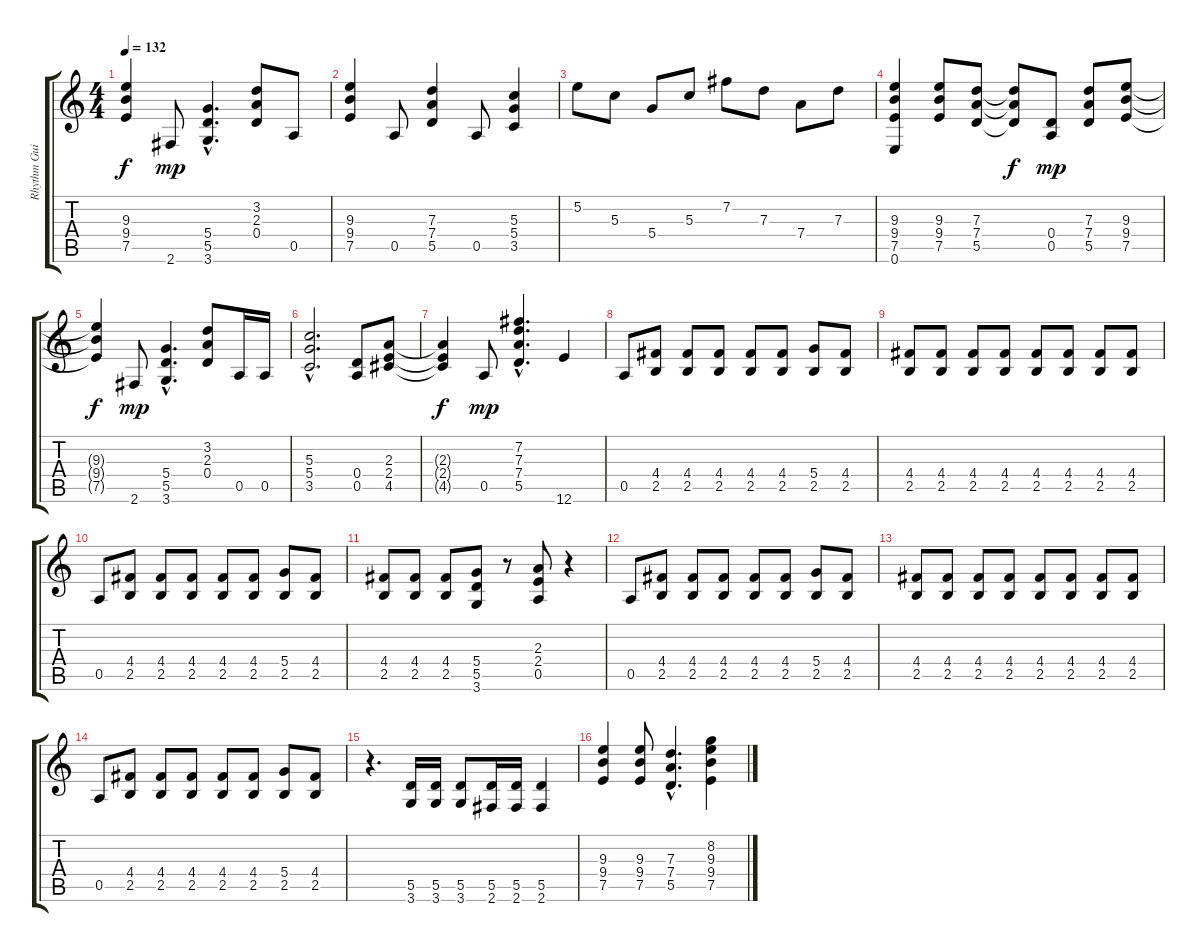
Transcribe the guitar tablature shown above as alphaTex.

\track ("Rhythm Guitar" "Rhythm Gui") {instrument distortionguitar}
\staff {score tabs}
\tuning (E4 B3 G3 D3 A2 E2) {hide}
\ts (4 4)
\tempo 132
\clef g2
\ks c
(9.3{t} 9.4{t} 7.5{t}).4{dy f} 2.6.8{dy mp} (5.4{hac} 5.5{hac} 3.6{hac}).4{d} (3.2 2.3 0.4).8 0.5.8 |
(9.3 9.4 7.5).4 0.5.8 (7.3 7.4 5.5).4 0.5.8 (5.3 5.4 3.5).4 |
5.2.8 5.3.8 5.4.8 5.3.8 7.2.8 7.3.8 7.4.8 7.3.8 |
(9.3 9.4 7.5 0.6).4 (9.3 9.4 7.5).8 (7.3 7.4 5.5).8 (7.3{t} 7.4{t} 5.5{t}).8{dy f} (0.4 0.5).8{dy mp} (7.3 7.4 5.5).8 (9.3 9.4 7.5).8 |
(9.3{t} 9.4{t} 7.5{t}).4{dy f} 2.6.8{dy mp} (5.4{hac} 5.5{hac} 3.6{hac}).4{d} (3.2 2.3 0.4).8 0.5.16 0.5.16 |
(5.3{hac} 5.4{hac} 3.5{hac}).2{d} (0.4 0.5).8 (2.3 2.4 4.5).8 |
(2.3{t} 2.4{t} 4.5{t}).4{dy f} 0.5.8{dy mp} (7.2{hac} 7.3{hac} 7.4{hac} 5.5{hac}).4{d} 12.6.4 |
0.5.8 (4.4 2.5).8 (4.4 2.5).8 (4.4 2.5).8 (4.4 2.5).8 (4.4 2.5).8 (5.4 2.5).8 (4.4 2.5).8 |
(4.4 2.5).8 (4.4 2.5).8 (4.4 2.5).8 (4.4 2.5).8 (4.4 2.5).8 (4.4 2.5).8 (4.4 2.5).8 (4.4 2.5).8 |
0.5.8 (4.4 2.5).8 (4.4 2.5).8 (4.4 2.5).8 (4.4 2.5).8 (4.4 2.5).8 (5.4 2.5).8 (4.4 2.5).8 |
(4.4 2.5).8 (4.4 2.5).8 (4.4 2.5).8 (5.4 5.5 3.6).8 r.8 (2.3 2.4 0.5).8 r.4 |
0.5.8 (4.4 2.5).8 (4.4 2.5).8 (4.4 2.5).8 (4.4 2.5).8 (4.4 2.5).8 (5.4 2.5).8 (4.4 2.5).8 |
(4.4 2.5).8 (4.4 2.5).8 (4.4 2.5).8 (4.4 2.5).8 (4.4 2.5).8 (4.4 2.5).8 (4.4 2.5).8 (4.4 2.5).8 |
0.5.8 (4.4 2.5).8 (4.4 2.5).8 (4.4 2.5).8 (4.4 2.5).8 (4.4 2.5).8 (5.4 2.5).8 (4.4 2.5).8 |
r.4{d} (5.5 3.6).16 (5.5 3.6).16 (5.5 3.6).8 (5.5 2.6).16 (5.5 2.6).16 (5.5 2.6).4 |
(9.3 9.4 7.5).4 (9.3 9.4 7.5).8 (7.3{hac} 7.4{hac} 5.5{hac}).4{d} (8.2 9.3 9.4 7.5).4
